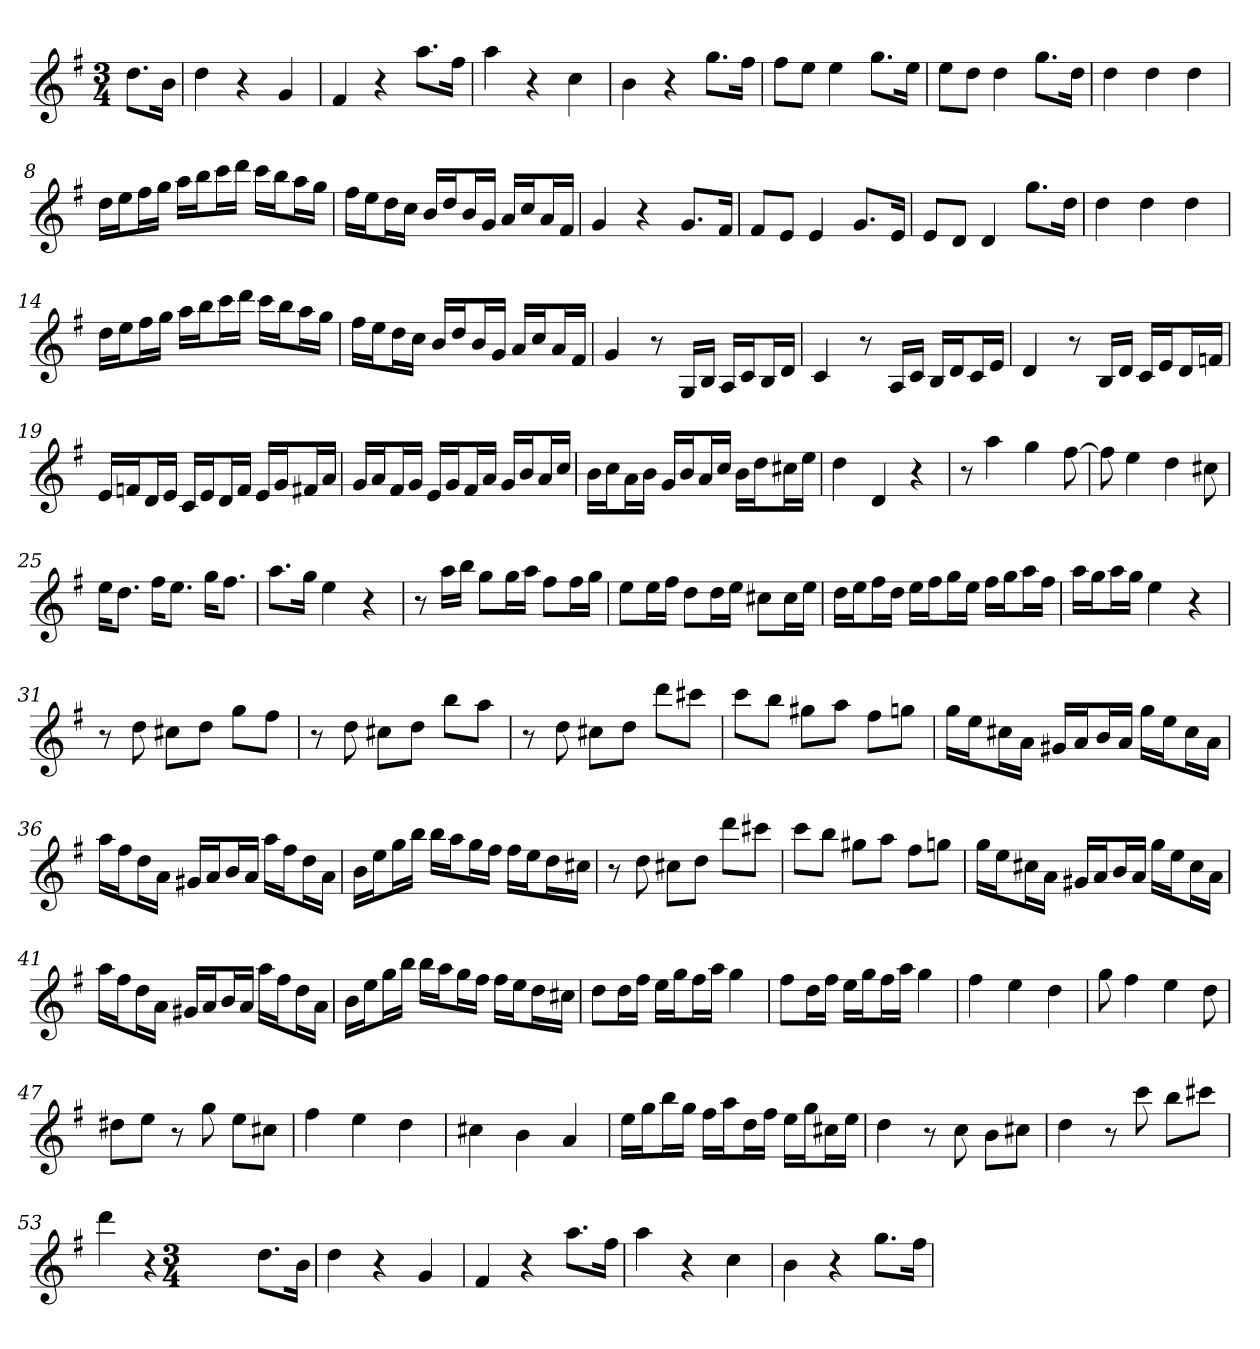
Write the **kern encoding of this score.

**kern
*part1
*staff1
*clefG2
*k[f#]
*G:
*M3/4
*MM120
=
8.dd\L
16b\Jk
=1
4dd
4r
4g
=2
4f#
4r
8.aa\L
16ff#\Jk
=3
4aa
4r
4cc
=4
4b
4r
8.gg\L
16ff#\Jk
=5
8ff#\L
8ee\J
4ee
8.gg\L
16ee\Jk
=6
8ee\L
8dd\J
4dd
8.gg\L
16dd\Jk
=7
4dd
4dd
4dd
=8
16dd\LL
16ee\J
16ff#\L
16gg\JJ
16aa\LL
16bb\J
16ccc\L
16ddd\JJ
16ccc\LL
16bb\J
16aa\L
16gg\JJ
=9
16ff#\LL
16ee\J
16dd\L
16cc\JJ
16b/LL
16dd/J
16b/L
16g/JJ
16a/LL
16cc/J
16a/L
16f#/JJ
=10
4g
4r
8.g/L
16f#/Jk
=11
8f#/L
8e/J
4e
8.g/L
16e/Jk
=12
8e/L
8d/J
4d
8.gg\L
16dd\Jk
=13
4dd
4dd
4dd
=14
16dd\LL
16ee\J
16ff#\L
16gg\JJ
16aa\LL
16bb\J
16ccc\L
16ddd\JJ
16ccc\LL
16bb\J
16aa\L
16gg\JJ
=15
16ff#\LL
16ee\J
16dd\L
16cc\JJ
16b/LL
16dd/J
16b/L
16g/JJ
16a/LL
16cc/J
16a/L
16f#/JJ
=16
4g
8r
16G/LL
16B/JJ
16A/LL
16c/J
16B/L
16d/JJ
=17
4c
8r
16A/LL
16c/JJ
16B/LL
16d/J
16c/L
16e/JJ
=18
4d
8r
16B/LL
16d/JJ
16c/LL
16e/J
16d/L
16fn/JJ
=19
16e/LL
16fn/J
16d/L
16e/JJ
16c/LL
16e/J
16d/L
16f/JJ
16e/LL
16g/J
16f#X/L
16a/JJ
=20
16g/LL
16a/J
16f#/L
16g/JJ
16e/LL
16g/J
16f#/L
16a/JJ
16g/LL
16b/J
16a/L
16cc/JJ
=21
16b\LL
16cc\J
16a\L
16b\JJ
16g/LL
16b/J
16a/L
16cc/JJ
16b\LL
16dd\J
16cc#X\L
16ee\JJ
=22
4dd
4d
4r
=23
8r
4aa
4gg
[8ff#
=24
8ff#]
4ee
4dd
8cc#X
=25
16ee\KL
8.dd\J
16ff#\KL
8.ee\J
16gg\KL
8.ff#\J
=26
8.aa\L
16gg\Jk
4ee
4r
=27
8r
16aa\LL
16bb\JJ
8gg\L
16gg\L
16aa\JJ
8ff#\L
16ff#\L
16gg\JJ
=28
8ee\L
16ee\L
16ff#\JJ
8dd\L
16dd\L
16ee\JJ
8cc#X\L
16cc#\L
16ee\JJ
=29
16dd\LL
16ee\J
16ff#\L
16dd\JJ
16ee\LL
16ff#\J
16gg\L
16ee\JJ
16ff#\LL
16gg\J
16aa\L
16ff#\JJ
=30
16aa\LL
16gg\J
16aa\L
16gg\JJ
4ee
4r
=31
8r
8dd
8cc#X\L
8dd\J
8gg\L
8ff#\J
=32
8r
8dd
8cc#X\L
8dd\J
8bb\L
8aa\J
=33
8r
8dd
8cc#X\L
8dd\J
8ddd\L
8ccc#X\J
=34
8ccc\L
8bb\J
8gg#X\L
8aa\J
8ff#\L
8ggn\J
=35
16gg\LL
16ee\J
16cc#X\L
16a\JJ
16g#X/LL
16a/J
16b/L
16a/JJ
16gg\LL
16ee\J
16cc#\L
16a\JJ
=36
16aa\LL
16ff#\J
16dd\L
16a\JJ
16g#X/LL
16a/J
16b/L
16a/JJ
16aa\LL
16ff#\J
16dd\L
16a\JJ
=37
16b\LL
16ee\J
16gg\L
16bb\JJ
16bb\LL
16aa\J
16gg\L
16ff#\JJ
16ff#\LL
16ee\J
16dd\L
16cc#X\JJ
=38
8r
8dd
8cc#X\L
8dd\J
8ddd\L
8ccc#X\J
=39
8ccc\L
8bb\J
8gg#X\L
8aa\J
8ff#\L
8ggn\J
=40
16gg\LL
16ee\J
16cc#X\L
16a\JJ
16g#X/LL
16a/J
16b/L
16a/JJ
16gg\LL
16ee\J
16cc#\L
16a\JJ
=41
16aa\LL
16ff#\J
16dd\L
16a\JJ
16g#X/LL
16a/J
16b/L
16a/JJ
16aa\LL
16ff#\J
16dd\L
16a\JJ
=42
16b\LL
16ee\J
16gg\L
16bb\JJ
16bb\LL
16aa\J
16gg\L
16ff#\JJ
16ff#\LL
16ee\J
16dd\L
16cc#X\JJ
=43
8dd\L
16dd\L
16ff#\JJ
16ee\LL
16gg\J
16ff#\L
16aa\JJ
4gg
=44
8ff#\L
16dd\L
16ff#\JJ
16ee\LL
16gg\J
16ff#\L
16aa\JJ
4gg
=45
4ff#
4ee
4dd
=46
8gg
4ff#
4ee
8dd
=47
8dd#X\L
8ee\J
8r
8gg
8ee\L
8cc#X\J
=48
4ff#
4ee
4dd
=49
4cc#X
4b
4a
=50
16ee\LL
16gg\J
16bb\L
16gg\JJ
16ff#\LL
16aa\J
16dd\L
16ff#\JJ
16ee\LL
16gg\J
16cc#X\L
16ee\JJ
=51
4dd
8r
8cc
8b\L
8cc#X\J
=52
4dd
8r
8ccc
8bb\L
8ccc#X\J
=53
4ddd
4r
*M3/4
8.dd\L
16b\Jk
=54
4dd
4r
4g
=55
4f#
4r
8.aa\L
16ff#\Jk
=56
4aa
4r
4cc
=57
4b
4r
8.gg\L
16ff#\Jk
=
*-
